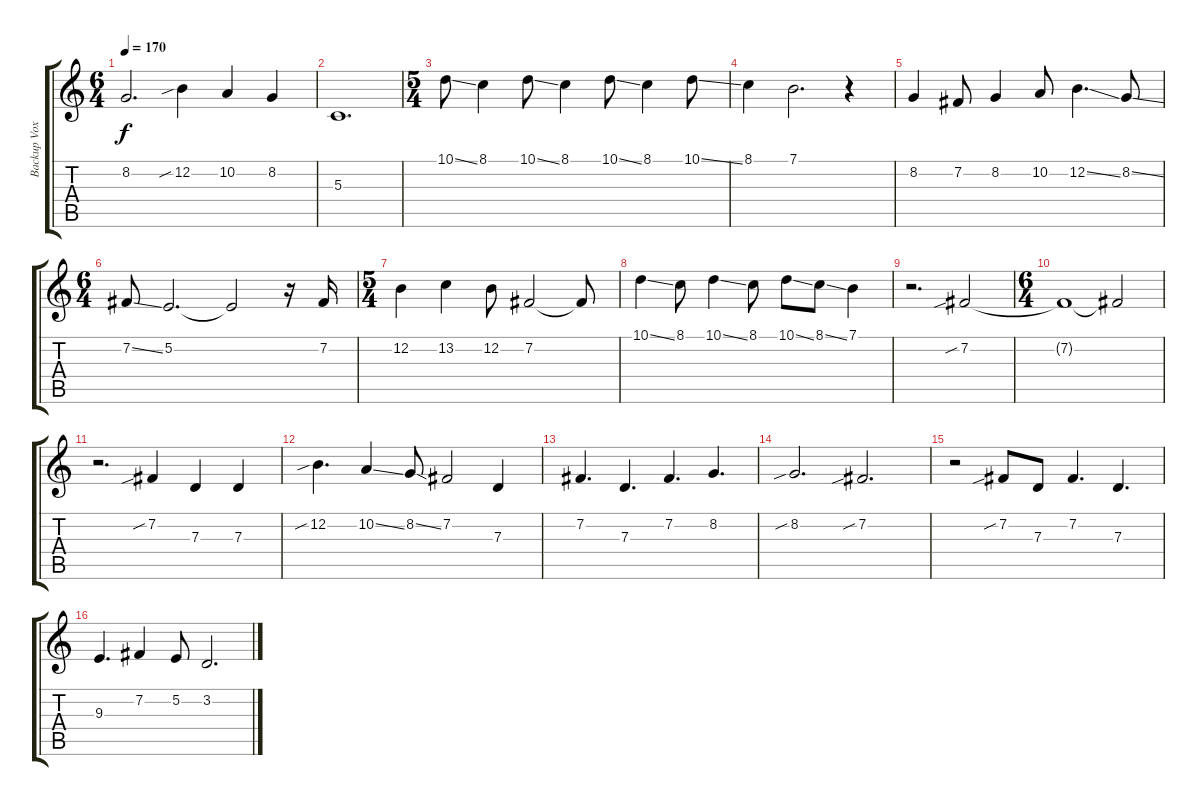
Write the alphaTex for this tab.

\track ("Backup Vox 1" "Backup Vox") {instrument flute}
\staff {score tabs}
\tuning (E4 B3 G3 D3 A2 E2) {hide}
\ts (6 4)
\tempo 170
\clef g2
\ks c
8.2{t}.2{d dy f} 12.2{sib}.4 10.2.4 8.2.4 |
5.3.1{d} |
\ts (5 4)
10.1{ss}.8 8.1.4 10.1{ss}.8 8.1.4 10.1{ss}.8 8.1.4 10.1{ss}.8 |
8.1.4 7.1.2{d} r.4 |
8.2.4{volume 8} 7.2.8 8.2.4 10.2.8 12.2{ss}.4{d} 8.2{ss}.8 |
\ts (6 4)
7.2{ss}.8 5.2.2{d} 5.2{t}.2 r.16 7.2.16 |
\ts (5 4)
12.2.4 13.2.4 12.2.8 7.2.2 7.2{t}.8 |
10.1{ss}.4 8.1.8 10.1{ss}.4 8.1.8 10.1{ss}.8 8.1{ss}.8 7.1.4 |
r.2{d} 7.2{sib}.2 |
\ts (6 4)
7.2{t}.1 7.2{t}.2 |
r.2{d} 7.2{sib}.4 7.3.4 7.3.4 |
12.2{sib}.4{d} 10.2{ss}.4 8.2{ss}.8 7.2.2 7.3.4 |
7.2.4{d} 7.3.4{d} 7.2.4{d} 8.2.4{d} |
8.2{sib}.2{d} 7.2{sib}.2{d} |
r.2 7.2{sib}.8 7.3.8 7.2.4{d} 7.3.4{d} |
9.3.4{d} 7.2.4 5.2.8 3.2.2{d}
